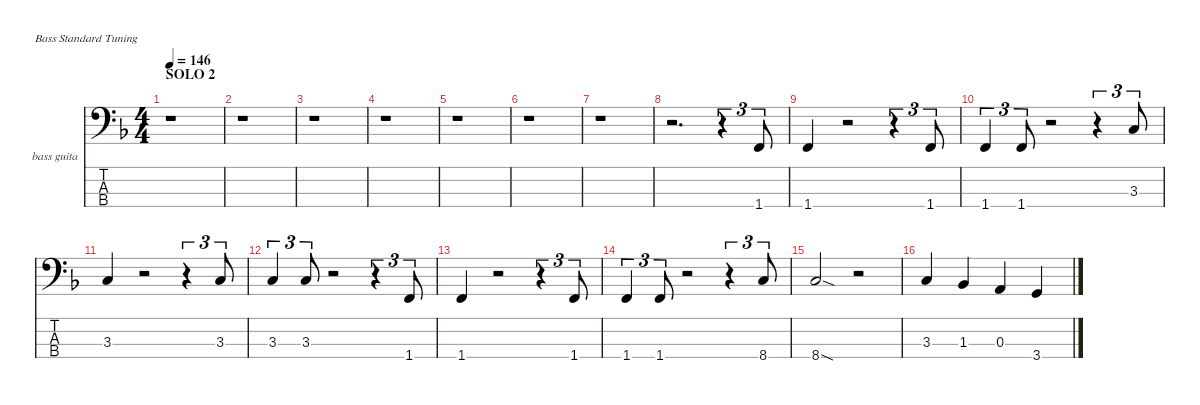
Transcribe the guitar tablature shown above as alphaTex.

\defaultSystemsLayout 4
\hideDynamics
\bracketExtendMode nobrackets
\firstSystemTrackNameOrientation horizontal
\otherSystemsTrackNameOrientation horizontal
\track ("bass guitar" "bass guita") {instrument electricbassfinger}
\staff {score tabs}
\tuning (G2 D2 A1 E1)
\ts (4 4)
\section ("" "SOLO 2")
\tempo 146
\clef f4
\scale
1.13819
\ks f
r.1{dy ff} |
\scale
0.953937 r.1 |
\scale
0.953937 r.1 |
\scale
0.953937 r.1 |
\scale
1.13819 r.1 |
\scale
0.953937 r.1 |
\scale
0.953937 r.1 |
\scale
0.953937 r.2{d} r.4{tu (3 2)} 1.4.8{tu (3 2) dy mf} |
\scale
1.13819 1.4.4 r.2 r.4{tu (3 2)} 1.4.8{tu (3 2)} |
\scale
0.953937 1.4.4{tu (3 2)} 1.4.8{tu (3 2)} r.2 r.4{tu (3 2)} 3.3.8{tu (3 2)} |
\scale
0.953937 3.3.4 r.2 r.4{tu (3 2)} 3.3.8{tu (3 2)} |
\scale
0.953937 3.3.4{tu (3 2)} 3.3.8{tu (3 2)} r.2 r.4{tu (3 2)} 1.4.8{tu (3 2)} |
\scale
1.13377 1.4.4 r.2 r.4{tu (3 2)} 1.4.8{tu (3 2)} |
\scale
0.949516 1.4.4{tu (3 2)} 1.4.8{tu (3 2)} r.2 r.4{tu (3 2)} 8.4.8{tu (3 2)} |
\scale
0.949516 8.4{sod}.2 r.2 |
\scale
0.9672 3.3.4 1.3.4 0.3.4 3.4.4
